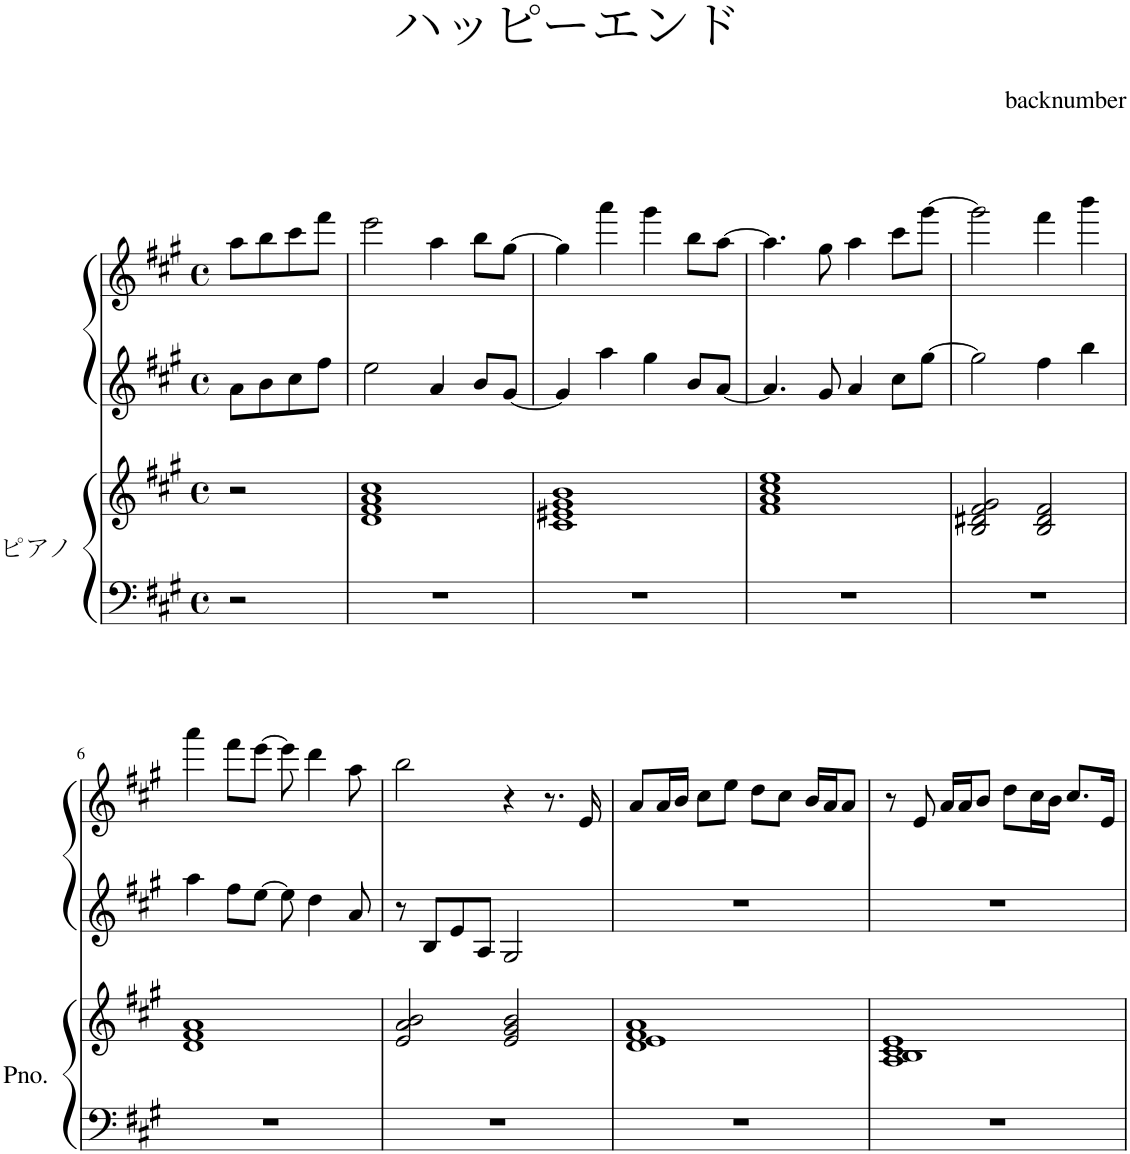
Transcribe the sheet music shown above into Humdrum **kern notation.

**kern	**kern	**kern	**kern
*part2	*part2	*part1	*part1
*staff4	*staff3	*staff2	*staff1
*I"ピアノ	*	*I"Piano	*
*	*	*I'Pno	*
*clefF4	*clefG2	*clefG2	*clefG2
*k[f#c#g#]	*k[f#c#g#]	*k[f#c#g#]	*k[f#c#g#]
*M4/4	*M4/4	*M4/4	*M4/4
*met(c)	*met(c)	*met(c)	*met(c)
=1	=1	=1	=1
2r	2r	8a\L	8aa\L
.	.	8b\	8bb\
.	.	8cc#\	8ccc#\
.	.	8ff#\J	8fff#\J
=2	=2	=2	=2
1r	1d 1f# 1a 1cc#	2ee\	2eee\
.	.	4a/	4aa\
.	.	8b/L	8bb\L
.	.	[8g#/J	[8gg#\J
=3	=3	=3	=3
1r	1c# 1e#X 1g# 1b	4g#/]	4gg#\]
.	.	4aa\	4aaa\
.	.	4gg#\	4ggg#\
.	.	8b/L	8bb\L
.	.	[8a/J	[8aa\J
=4	=4	=4	=4
1r	1f# 1a 1cc# 1ee	4.a/]	4.aa\]
.	.	8g#/	8gg#\
.	.	4a/	4aa\
.	.	8cc#\L	8ccc#\L
.	.	[8gg#\J	[8ggg#\J
=5	=5	=5	=5
1r	2B/ 2d#X/ 2f#/ 2g#/	2gg#\]	2ggg#\]
.	2B/ 2d#/ 2f#/	4ff#\	4fff#\
.	.	4bb\	4bbb\
!!LO:LB:g=z
=6	=6	=6	=6
1r	1d 1f# 1a	4aa\	4aaa\
.	.	8ff#\L	8fff#\L
.	.	[8ee\J	[8eee\J
.	.	8ee\]	8eee\]
.	.	4dd\	4ddd\
.	.	8a/	8aa\
=7	=7	=7	=7
1r	2e/ 2a/ 2b/	8r	2bb\
.	.	8B/L	.
.	.	8e/	.
.	.	8A/J	.
.	2e/ 2g#/ 2b/	2G#/	4r
.	.	.	8.r
.	.	.	16e/
=8	=8	=8	=8
1r	1d 1e 1f# 1a	1r	8a/L
.	.	.	16a/L
.	.	.	16b/JJ
.	.	.	8cc#\L
.	.	.	8ee\J
.	.	.	8dd\L
.	.	.	8cc#\J
.	.	.	16b/LL
.	.	.	16a/J
.	.	.	8a/J
=9	=9	=9	=9
1r	1A 1B 1c# 1e	1r	8r
.	.	.	8e/
.	.	.	16a/LL
.	.	.	16a/J
.	.	.	8b/J
.	.	.	8dd\L
.	.	.	16cc#\L
.	.	.	16b\JJ
.	.	.	8.cc#/L
.	.	.	16e/Jk
=	=	=	=
*-	*-	*-	*-
